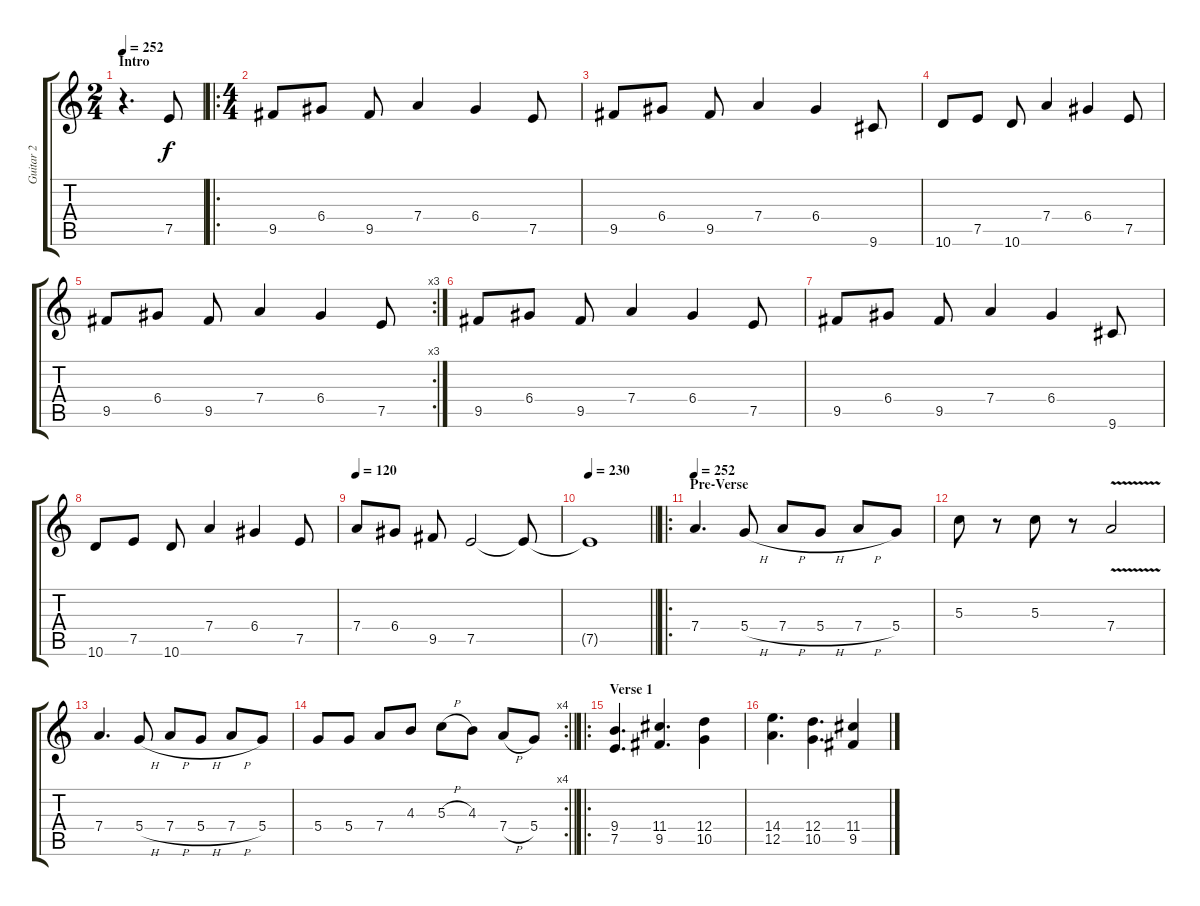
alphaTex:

\track ("Guitar 2" "Guitar 2") {instrument distortionguitar}
\staff {score tabs}
\tuning (E4 B3 G3 D3 A2 E2) {hide}
\ts (2 4)
\section ("" "Intro")
\tempo 252
\tempo 160
\tempo 252
\clef g2
\ks c
r.4{d dy f instrument distortionguitar} 7.5.8 |
\ro
\ts (4 4)
9.5.8 6.4.8 9.5.8 7.4.4 6.4.4 7.5.8 |
9.5.8 6.4.8 9.5.8 7.4.4 6.4.4 9.6.8 |
10.6.8 7.5.8 10.6.8 7.4.4 6.4.4 7.5.8 |
\rc 3
9.5.8 6.4.8 9.5.8 7.4.4 6.4.4 7.5.8 |
9.5.8 6.4.8 9.5.8 7.4.4 6.4.4 7.5.8 |
9.5.8 6.4.8 9.5.8 7.4.4 6.4.4 9.6.8 |
10.6.8 7.5.8 10.6.8 7.4.4 6.4.4 7.5.8 |
\tempo 120
7.4.8 6.4.8 9.5.8 7.5.2 7.5{t}.8 |
\tempo 230
\barLineRight lightlight
7.5{t}.1 |
\ro
\section ("" "Pre-Verse")
\tempo 252
7.4.4{d} 5.4{h}.8 7.4{h}.8 5.4{h}.8 7.4{h}.8 5.4.8 |
5.3.8 r.8 5.3.8 r.8 7.4{v}.2 |
7.4.4{d} 5.4{h}.8 7.4{h}.8 5.4{h}.8 7.4{h}.8 5.4.8 |
\rc 4
\barLineRight lightlight
5.4.8 5.4.8 7.4.8 4.3.8 5.3{h}.8 4.3.8 7.4{h}.8 5.4.8 |
\ro
\section ("" "Verse 1")
(9.4 7.5).4{d} (11.4 9.5).4{d} (12.4 10.5).4 |
(14.4 12.5).4{d} (12.4 10.5).4{d} (11.4 9.5).4
